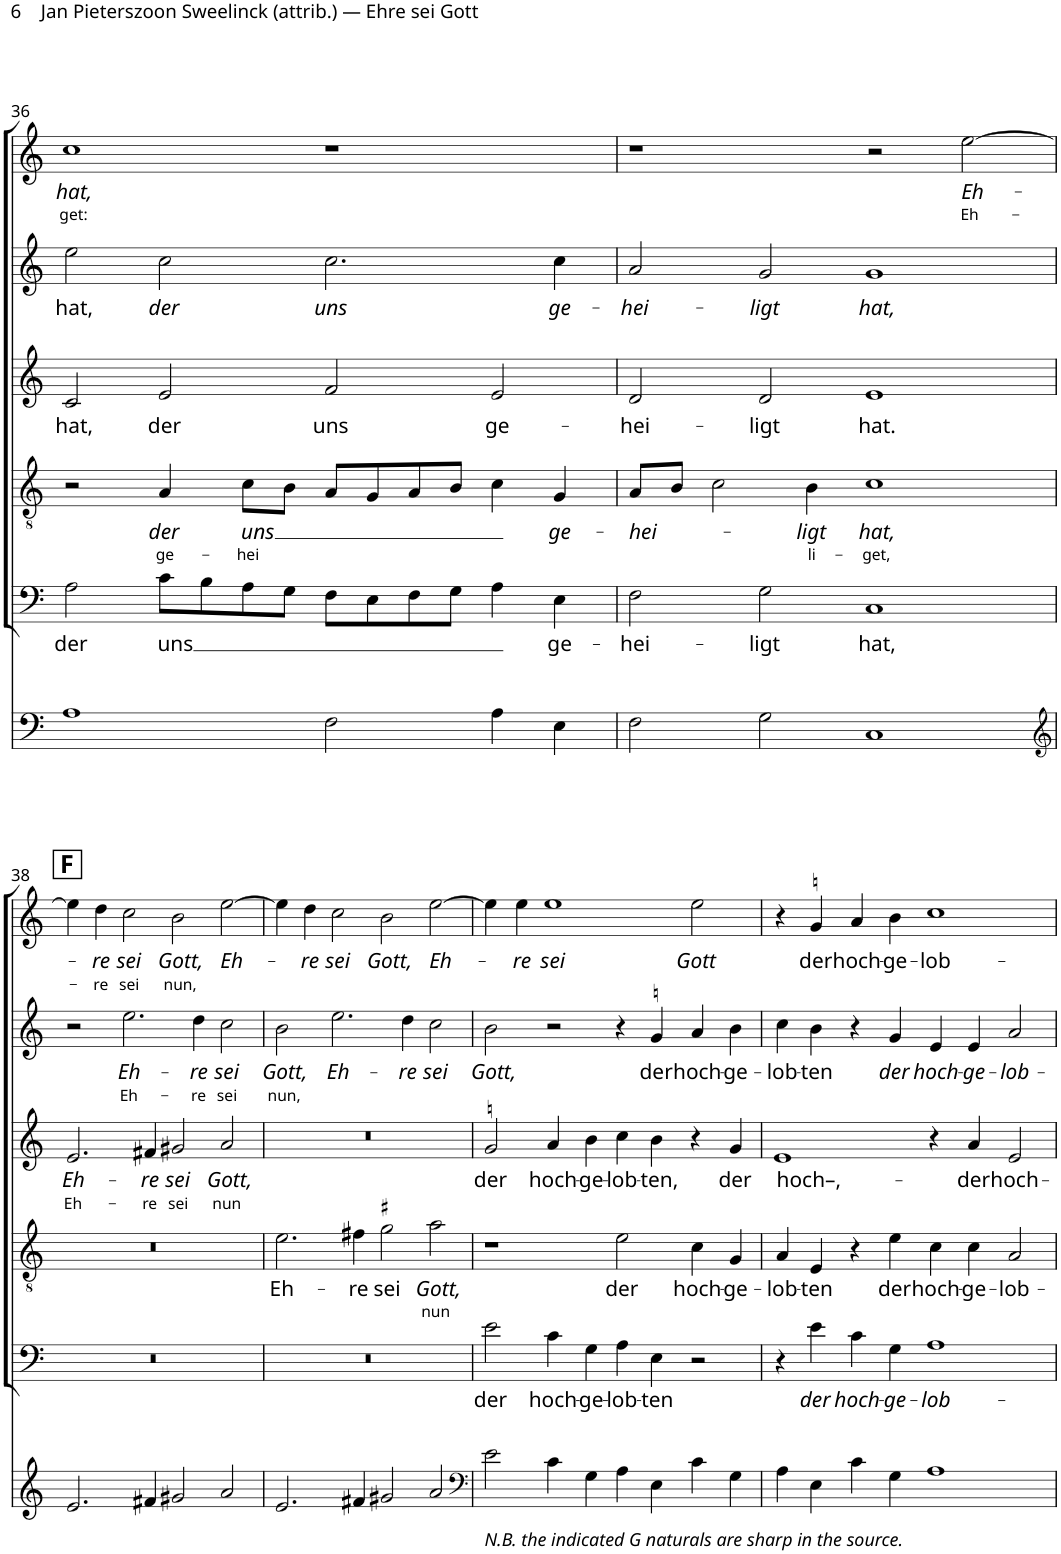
**kern	**kern	**text	**kern	**text	**text	**kern	**text	**text	**kern	**text	**text	**kern	**text	**text
*part6	*part5	*part5	*part4	*part4	*part4	*part3	*part3	*part3	*part2	*part2	*part2	*part1	*part1	*part1
*staff6	*staff5	*staff5	*staff4	*staff4	*staff4	*staff3	*staff3	*staff3	*staff2	*staff2	*staff2	*staff1	*staff1	*staff1
*I"Bassus generalis	*I"Bassus	*	*I"Tenor	*	*	*I"Altus	*	*	*I"Cantus II	*	*	*I"Cantus I	*	*
!!LO:PB:g=z
*clefF4	*clefF4	*	*clefGv2	*	*	*clefG2	*	*	*clefG2	*	*	*clefG2	*	*
*k[]	*k[]	*	*k[]	*	*	*k[]	*	*	*k[]	*	*	*k[]	*	*
*M4/2	*M4/2	*	*M4/2	*	*	*M4/2	*	*	*M4/2	*	*	*M4/2	*	*
=36	=36	=36	=36	=36	=36	=36	=36	=36	=36	=36	=36	=36	=36	=36
!	!	!LO:LY:b	!	!	!	!	!LO:LY:b	!	!	!LO:LY:b	!	!	!LO:LY:b	!LO:LY:b
1A	2A\	der	2r	.	.	2c/	hat,	.	2ee\	hat,	.	1cc	hat,	-get:
!	!	!LO:LY:b	!	!LO:LY:b	!LO:LY:b	!	!LO:LY:b	!	!	!LO:LY:b	!	!	!	!
.	8c\L	uns	4A/	der	ge-	2e/	der	.	2cc\	der	.	.	.	.
.	8B\	.	.	.	.	.	.	.	.	.	.	.	.	.
!	!	!	!	!LO:LY:b	!LO:LY:b	!	!	!	!	!	!	!	!	!
.	8A\	.	8c\L	uns	-hei	.	.	.	.	.	.	.	.	.
.	8G\J	.	8B\J	.	.	.	.	.	.	.	.	.	.	.
!	!	!	!	!	!	!	!LO:LY:b	!	!	!LO:LY:b	!	!	!	!
2F\	8F\L	.	8A/L	.	.	2f/	uns	.	2.cc\	uns	.	1r	.	.
.	8E\	.	8G/	.	.	.	.	.	.	.	.	.	.	.
.	8F\	.	8A/	.	.	.	.	.	.	.	.	.	.	.
.	8G\J	.	8B/J	.	.	.	.	.	.	.	.	.	.	.
!	!	!	!	!	!	!	!LO:LY:b	!	!	!	!	!	!	!
4A\	4A\	.	4c\	.	.	2e/	ge-	.	.	.	.	.	.	.
!	!	!LO:LY:b	!	!LO:LY:b	!	!	!	!	!	!LO:LY:b	!	!	!	!
4E\	4E\	ge-	4G/	ge-	.	.	.	.	4cc\	ge-	.	.	.	.
=37	=37	=37	=37	=37	=37	=37	=37	=37	=37	=37	=37	=37	=37	=37
!	!	!LO:LY:b	!	!LO:LY:b	!	!	!LO:LY:b	!	!	!LO:LY:b	!	!	!	!
2F\	2F\	-hei-	8A/L	-hei-	.	2d/	-hei-	.	2a/	-hei-	.	1r	.	.
.	.	.	8B/J	.	.	.	.	.	.	.	.	.	.	.
.	.	.	2c\	.	.	.	.	.	.	.	.	.	.	.
!	!	!LO:LY:b	!	!	!	!	!LO:LY:b	!	!	!LO:LY:b	!	!	!	!
2G\	2G\	-ligt	.	.	.	2d/	-ligt	.	2g/	-ligt	.	.	.	.
!	!	!	!	!LO:LY:b	!LO:LY:b	!	!	!	!	!	!	!	!	!
.	.	.	4B\	-ligt	-li-	.	.	.	.	.	.	.	.	.
!	!	!LO:LY:b	!	!LO:LY:b	!LO:LY:b	!	!LO:LY:b	!	!	!LO:LY:b	!	!	!	!
1C	1C	hat,	1c	hat,	-get,	1e	hat.	.	1g	hat,	.	2r	.	.
!	!	!	!	!	!	!	!	!	!	!	!	!	!LO:LY:b	!LO:LY:b
.	.	.	.	.	.	.	.	.	.	.	.	[2ee\	Eh-	Eh-
!!LO:LB:g=z
!!LO:REH:place=s1:a:B:cj:fs=14:t=F
=38	=38	=38	=38	=38	=38	=38	=38	=38	=38	=38	=38	=38	=38	=38
*clefG2	*	*	*	*	*	*	*	*	*	*	*	*	*	*
!	!	!	!	!	!	!	!LO:LY:b	!LO:LY:b	!	!	!	!	!	!
2.e/	0r	.	0r	.	.	2.e/	Eh-	Eh-	2r	.	.	4ee\]	.	.
!	!	!	!	!	!	!	!	!	!	!	!	!	!LO:LY:b	!LO:LY:b
.	.	.	.	.	.	.	.	.	.	.	.	4dd\	-re	-re
!	!	!	!	!	!	!	!	!	!	!LO:LY:b	!LO:LY:b	!	!LO:LY:b	!LO:LY:b
.	.	.	.	.	.	.	.	.	2.ee\	Eh-	Eh-	2cc\	sei	sei
!	!	!	!	!	!	!	!LO:LY:b	!LO:LY:b	!	!	!	!	!	!
4f#X/	.	.	.	.	.	4f#X/	-re	-re	.	.	.	.	.	.
!	!	!	!	!	!	!	!LO:LY:b	!LO:LY:b	!	!	!	!	!LO:LY:b	!LO:LY:b
2g#X/	.	.	.	.	.	2g#X/	sei	sei	.	.	.	2b\	Gott,	nun,
!	!	!	!	!	!	!	!	!	!	!LO:LY:b	!LO:LY:b	!	!	!
.	.	.	.	.	.	.	.	.	4dd\	-re	-re	.	.	.
!	!	!	!	!	!	!	!LO:LY:b	!LO:LY:b	!	!LO:LY:b	!LO:LY:b	!	!LO:LY:b	!
2a/	.	.	.	.	.	2a/	Gott,	nun	2cc\	sei	sei	[2ee\	Eh-	.
=39	=39	=39	=39	=39	=39	=39	=39	=39	=39	=39	=39	=39	=39	=39
!	!	!	!	!LO:LY:b	!	!	!	!	!	!LO:LY:b	!LO:LY:b	!	!	!
2.e/	0r	.	2.e\	Eh-	.	0r	.	.	2b\	Gott,	nun,	4ee\]	.	.
!	!	!	!	!	!	!	!	!	!	!	!	!	!LO:LY:b	!
.	.	.	.	.	.	.	.	.	.	.	.	4dd\	-re	.
!	!	!	!	!	!	!	!	!	!	!LO:LY:b	!	!	!LO:LY:b	!
.	.	.	.	.	.	.	.	.	2.ee\	Eh-	.	2cc\	sei	.
!	!	!	!	!LO:LY:b	!	!	!	!	!	!	!	!	!	!
4f#X/	.	.	4f#X\	-re	.	.	.	.	.	.	.	.	.	.
!	!	!	!	!LO:LY:b	!	!	!	!	!	!	!	!	!LO:LY:b	!
2g#X/	.	.	2g#X\	sei	.	.	.	.	.	.	.	2b\	Gott,	.
!	!	!	!	!	!	!	!	!	!	!LO:LY:b	!	!	!	!
.	.	.	.	.	.	.	.	.	4dd\	-re	.	.	.	.
!	!	!	!	!LO:LY:b	!LO:LY:b	!	!	!	!	!LO:LY:b	!	!	!LO:LY:b	!
2a/	.	.	2a\	Gott,	nun	.	.	.	2cc\	sei	.	[2ee\	Eh-	.
=40	=40	=40	=40	=40	=40	=40	=40	=40	=40	=40	=40	=40	=40	=40
*clefF4	*	*	*	*	*	*	*	*	*	*	*	*	*	*
!LO:TX:b:i:t=N.B. the indicated G naturals are sharp in the source.	!	!	!	!	!	!	!	!	!	!	!	!	!	!
!	!	!LO:LY:b	!	!	!	!	!LO:LY:b	!	!	!LO:LY:b	!	!	!	!
2e\	2e\	der	1r	.	.	2gn/	der	.	2b\	Gott,	.	4ee\]	.	.
!	!	!	!	!	!	!	!	!	!	!	!	!	!LO:LY:b	!
.	.	.	.	.	.	.	.	.	.	.	.	4ee\	-re	.
!	!	!LO:LY:b	!	!	!	!	!LO:LY:b	!	!	!	!	!	!LO:LY:b	!
4c\	4c\	hoch-	.	.	.	4a/	hoch-	.	2r	.	.	1ee	sei	.
!	!	!LO:LY:b	!	!	!	!	!LO:LY:b	!	!	!	!	!	!	!
4G\	4G\	-ge-	.	.	.	4b\	-ge-	.	.	.	.	.	.	.
!	!	!LO:LY:b	!	!LO:LY:b	!	!	!LO:LY:b	!	!	!	!	!	!	!
4A\	4A\	-lob-	2e\	der	.	4cc\	-lob-	.	4r	.	.	.	.	.
!	!	!LO:LY:b	!	!	!	!	!LO:LY:b	!	!	!LO:LY:b	!	!	!	!
4E\	4E\	-ten	.	.	.	4b\	-ten,	.	4gn/	der	.	.	.	.
!	!	!	!	!LO:LY:b	!	!	!	!	!	!LO:LY:b	!	!	!LO:LY:b	!
4c\	2r	.	4c\	hoch-	.	4r	.	.	4a/	hoch-	.	2ee\	Gott	.
!	!	!	!	!LO:LY:b	!	!	!LO:LY:b	!	!	!LO:LY:b	!	!	!	!
4G\	.	.	4G/	-ge-	.	4g/	der	.	4b\	-ge-	.	.	.	.
=41	=41	=41	=41	=41	=41	=41	=41	=41	=41	=41	=41	=41	=41	=41
!	!	!	!	!LO:LY:b	!	!	!LO:LY:b	!	!	!LO:LY:b	!	!	!	!
4A\	4r	.	4A/	-lob-	.	1e	hoch–,-	.	4cc\	-lob-	.	4r	.	.
!	!	!LO:LY:b	!	!LO:LY:b	!	!	!	!	!	!LO:LY:b	!	!	!LO:LY:b	!
4E\	4e\	der	4E/	-ten	.	.	.	.	4b\	-ten	.	4gn/	der	.
!	!	!LO:LY:b	!	!	!	!	!	!	!	!	!	!	!LO:LY:b	!
4c\	4c\	hoch-	4r	.	.	.	.	.	4r	.	.	4a/	hoch-	.
!	!	!LO:LY:b	!	!LO:LY:b	!	!	!	!	!	!LO:LY:b	!	!	!LO:LY:b	!
4G\	4G\	-ge-	4e\	der	.	.	.	.	4g/	der	.	4b\	-ge-	.
!	!	!LO:LY:b	!	!LO:LY:b	!	!	!	!	!	!LO:LY:b	!	!	!LO:LY:b	!
1A	1A	-lob-	4c\	hoch-	.	4r	.	.	4e/	hoch-	.	1cc	-lob-	.
!	!	!	!	!LO:LY:b	!	!	!LO:LY:b	!	!	!LO:LY:b	!	!	!	!
.	.	.	4c\	-ge-	.	4a/	-der	.	4e/	-ge-	.	.	.	.
!	!	!	!	!LO:LY:b	!	!	!LO:LY:b	!	!	!LO:LY:b	!	!	!	!
.	.	.	2A/	-lob-	.	2e/	hoch-	.	2a/	-lob-	.	.	.	.
=	=	=	=	=	=	=	=	=	=	=	=	=	=	=
*-	*-	*-	*-	*-	*-	*-	*-	*-	*-	*-	*-	*-	*-	*-
